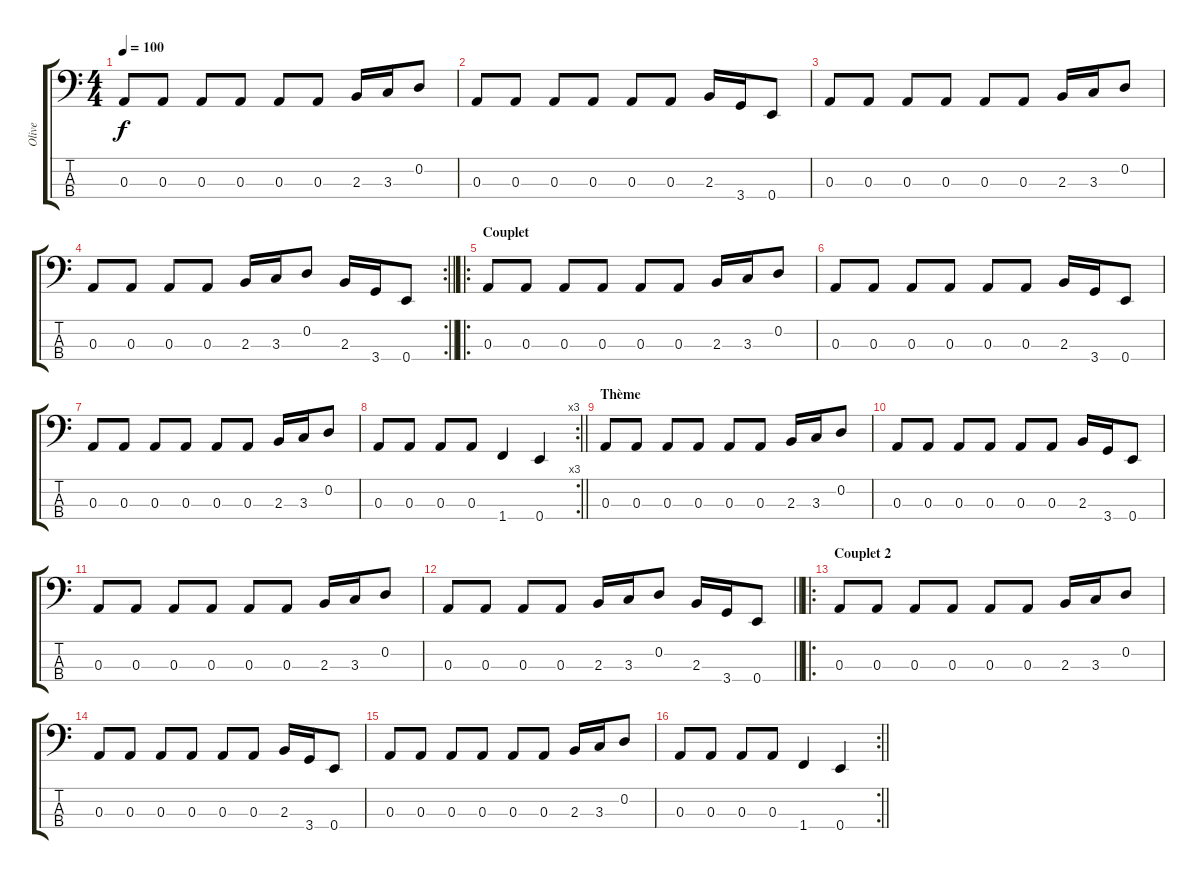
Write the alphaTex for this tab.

\track ("Olive" "Olive") {instrument electricbassfinger}
\staff {score tabs}
\tuning (G2 D2 A1 E1) {hide}
\ts (4 4)
\tempo 100
\clef f4
\ks c
0.3.8{dy f instrument electricbassfinger} 0.3.8 0.3.8 0.3.8 0.3.8 0.3.8 2.3.16 3.3.16 0.2.8 |
0.3.8 0.3.8 0.3.8 0.3.8 0.3.8 0.3.8 2.3.16 3.4.16 0.4.8 |
0.3.8 0.3.8 0.3.8 0.3.8 0.3.8 0.3.8 2.3.16 3.3.16 0.2.8 |
\rc 2
\barLineRight lightlight
0.3.8 0.3.8 0.3.8 0.3.8 2.3.16 3.3.16 0.2.8 2.3.16 3.4.16 0.4.8 |
\ro
\section ("" "Couplet")
0.3.8 0.3.8 0.3.8 0.3.8 0.3.8 0.3.8 2.3.16 3.3.16 0.2.8 |
0.3.8 0.3.8 0.3.8 0.3.8 0.3.8 0.3.8 2.3.16 3.4.16 0.4.8 |
0.3.8 0.3.8 0.3.8 0.3.8 0.3.8 0.3.8 2.3.16 3.3.16 0.2.8 |
\rc 3
\barLineRight lightlight
0.3.8 0.3.8 0.3.8 0.3.8 1.4.4 0.4.4 |
\section ("" "Thème")
0.3.8 0.3.8 0.3.8 0.3.8 0.3.8 0.3.8 2.3.16 3.3.16 0.2.8 |
0.3.8 0.3.8 0.3.8 0.3.8 0.3.8 0.3.8 2.3.16 3.4.16 0.4.8 |
0.3.8 0.3.8 0.3.8 0.3.8 0.3.8 0.3.8 2.3.16 3.3.16 0.2.8 |
\barLineRight lightlight
0.3.8 0.3.8 0.3.8 0.3.8 2.3.16 3.3.16 0.2.8 2.3.16 3.4.16 0.4.8 |
\ro
\section ("" "Couplet 2")
0.3.8 0.3.8 0.3.8 0.3.8 0.3.8 0.3.8 2.3.16 3.3.16 0.2.8 |
0.3.8 0.3.8 0.3.8 0.3.8 0.3.8 0.3.8 2.3.16 3.4.16 0.4.8 |
0.3.8 0.3.8 0.3.8 0.3.8 0.3.8 0.3.8 2.3.16 3.3.16 0.2.8 |
\rc 2
\barLineRight lightlight
0.3.8 0.3.8 0.3.8 0.3.8 1.4.4 0.4.4
